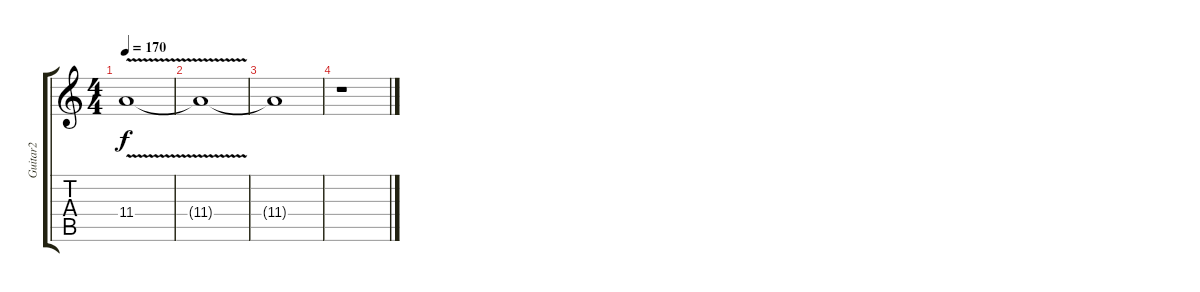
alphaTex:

\track ("Guitar2" "Guitar2") {instrument distortionguitar}
\staff {score tabs}
\tuning (C4 G3 Eb3 Bb2 F2 C2) {hide}
\ts (4 4)
\tempo 170
\clef g2
\ks c
11.4{v}.1{dy f} |
11.4{t}.1 |
11.4{t}.1 |
r.1
